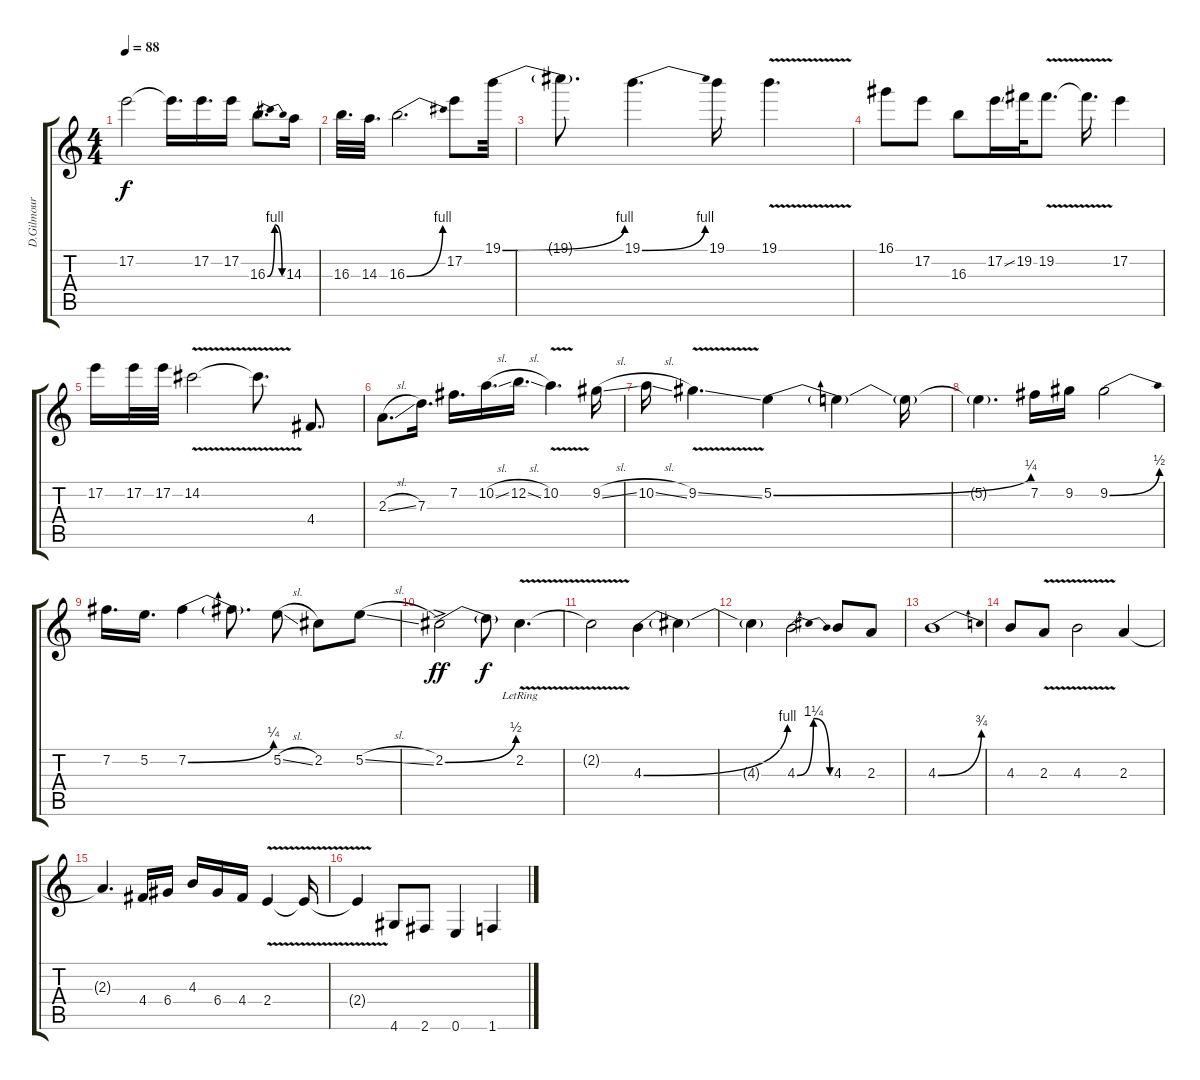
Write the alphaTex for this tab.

\track ("D.Gilmour (Black Strat)" "D.Gilmour ") {instrument distortionguitar}
\staff {score tabs}
\tuning (E4 B3 G3 D3 A2 E2) {hide}
\ts (4 4)
\tempo 88
\clef g2
\ks c
17.2{t}.2{dy f} 17.2{t}.16{d} 17.2.16{d} 17.2.16 16.3{be (bendrelease 0 0 10 4 40 4 60 0)}.8{d} 14.3.16 |
16.3.32{d} 14.3.32{d} 16.3{be (bend 0 0 60 4)}.2{d} 17.2.8 19.1{be (bend 0 0 60 4)}.32 |
19.1{t}.8{d} 19.1{be (bend 0 0 60 4)}.4{d} 19.1.16 19.1{v}.4{d} |
16.1.8 17.2.8 16.3.8 17.2{ss}.16 19.2.32 19.2{v}.8{d} 19.2{t}.16{d} 17.2.4 |
17.2.16 17.2.32 17.2.32 14.2{v}.2 14.2{v t}.8{d} 4.4.8{d} |
2.3{sl}.8{d} 7.3.16{d} 7.2.16{d} 10.2{sl}.16{d} 12.2{sl}.16{d} 10.2{v}.4{d} 9.2{sl}.16 |
10.2{sl}.16 9.2{v ss}.4{d} 5.2{be (bend 0 0 60 1)}.4 5.2{t}.4 5.2{t}.16 |
5.2{t}.4{d} 7.2.16 9.2.16 9.2{be (bend 0 0 60 2)}.2 |
7.2.16{d} 5.2.16{d} 7.2{be (bend 0 0 60 1)}.4 7.2{t}.8{d} 5.2{sl}.8 2.2.8 5.2{sl}.8 |
2.2{be (bend 0 0 60 2) ac}.2{dy ff} 2.2{t}.8{dy f} 2.2{v lr}.4{d} |
2.2{t}.2 4.3{be (bend 0 0 60 4)}.4 4.3{t}.4 |
4.3{t}.4 4.3{be (bendrelease 0 0 20 5 40 5 60 0)}.2 4.3.8 2.3.8 |
4.3{be (bend 0 0 60 3)}.1 |
4.3.8 2.3{v}.8 4.3{v}.2 2.3.4 |
2.3{t}.4{d} 4.4.16 6.4.16 4.3.16 6.4.16 4.4.16 2.4{v}.4 2.4{v t}.16 |
2.4{v t}.4 4.6.8 2.6.8 0.6.4 1.6.4
